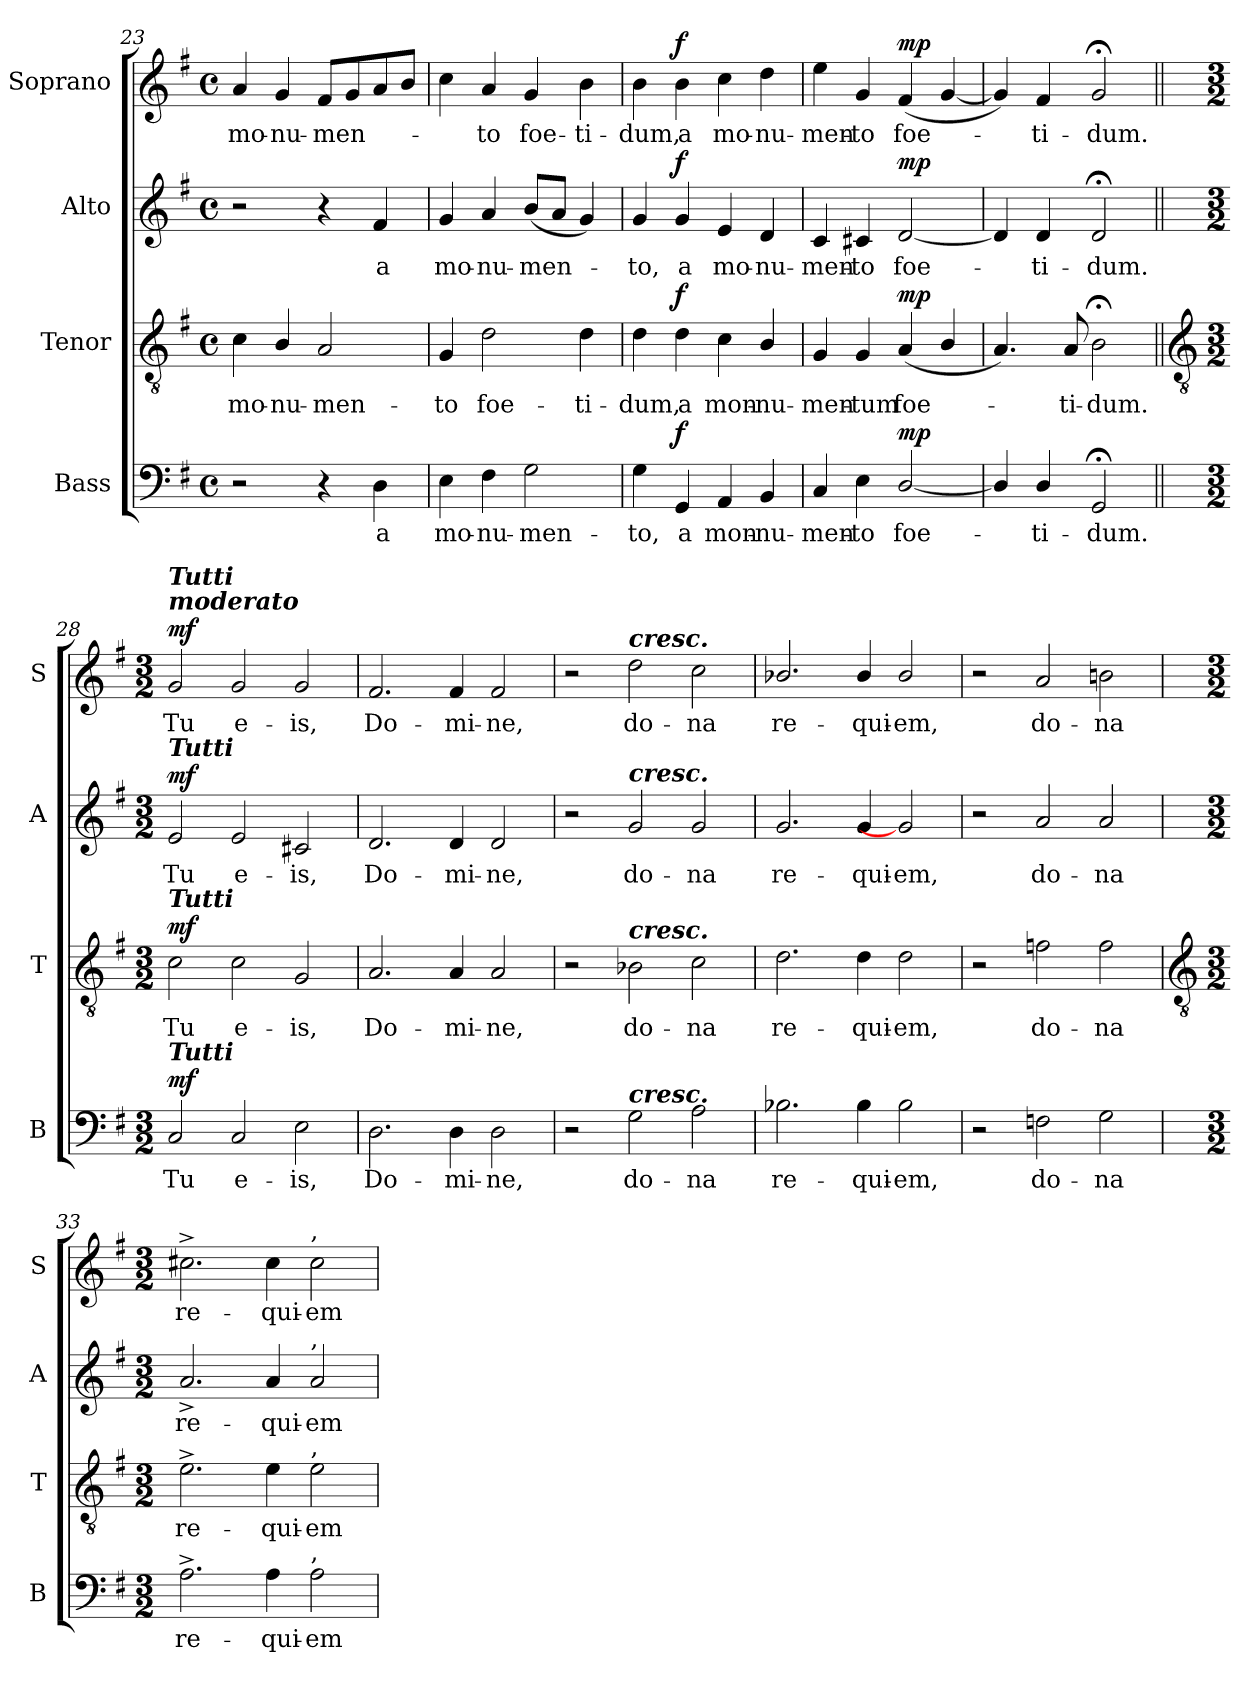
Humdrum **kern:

**kern	**text	**dynam	**kern	**text	**dynam	**kern	**text	**dynam	**kern	**text	**dynam
*part4	*part4	*part4	*part3	*part3	*part3	*part2	*part2	*part2	*part1	*part1	*part1
*staff4	*staff4	*staff4	*staff3	*staff3	*staff3	*staff2	*staff2	*staff2	*staff1	*staff1	*staff1
*I"Bass	*	*	*I"Tenor	*	*	*I"Alto	*	*	*I"Soprano	*	*
*I'B	*	*	*I'T	*	*	*I'A	*	*	*I'S	*	*
*clefF4	*	*	*clefGv2	*	*	*clefG2	*	*	*clefG2	*	*
*k[f#]	*	*	*k[f#]	*	*	*k[f#]	*	*	*k[f#]	*	*
*G:	*	*	*G:	*	*	*G:	*	*	*G:	*	*
*M4/4	*	*	*M4/4	*	*	*M4/4	*	*	*M4/4	*	*
*met(c)	*	*	*met(c)	*	*	*met(c)	*	*	*met(c)	*	*
=23	=23	=23	=23	=23	=23	=23	=23	=23	=23	=23	=23
!	!	!	!	!LO:LY:b	!	!	!	!	!	!LO:LY:b	!
2r	.	.	4c	mo-	.	2r	.	.	4a	mo-	.
!	!	!	!	!LO:LY:b	!	!	!	!	!	!LO:LY:b	!
.	.	.	4B/	-nu-	.	.	.	.	4g	-nu-	.
!	!	!	!	!LO:LY:b	!	!	!	!	!	!LO:LY:b	!
4r	.	.	2A	-men-	.	4r	.	.	8f#L	-men-	.
.	.	.	.	.	.	.	.	.	8g	.	.
!	!LO:LY:b	!	!	!	!	!	!LO:LY:b	!	!	!	!
4D	a	.	.	.	.	4f#	a	.	8a	.	.
.	.	.	.	.	.	.	.	.	8bJ	.	.
=24	=24	=24	=24	=24	=24	=24	=24	=24	=24	=24	=24
!	!LO:LY:b	!	!	!LO:LY:b	!	!	!LO:LY:b	!	!	!	!
4E	mo-	.	4G	-to	.	4g	mo-	.	4cc	.	.
!	!LO:LY:b	!	!	!LO:LY:b	!	!	!LO:LY:b	!	!	!LO:LY:b	!
4F#	-nu-	.	2d	foe-	.	4a	-nu-	.	4a	to	.
!	!LO:LY:b	!	!	!	!	!	!LO:LY:b	!	!	!LO:LY:b	!
2G	-men-	.	.	.	.	(<8bL	-men-	.	4g	foe-	.
.	.	.	.	.	.	8aJ	.	.	.	.	.
!	!	!	!	!LO:LY:b	!	!	!	!	!	!LO:LY:b	!
.	.	.	4d	-ti-	.	4g)	.	.	4b	-ti-	.
=25	=25	=25	=25	=25	=25	=25	=25	=25	=25	=25	=25
!	!LO:LY:b	!	!	!LO:LY:b	!	!	!LO:LY:b	!	!	!LO:LY:b	!
4G	-to,	.	4d	-dum,	.	4g	to,	.	4b	-dum,	.
!	!LO:LY:b	!LO:DY:b	!	!LO:LY:b	!LO:DY:b	!	!LO:LY:b	!LO:DY:b	!	!LO:LY:b	!LO:DY:b
4GG	a	f	4d	a	f	4g	a	f	4b	a	f
!	!LO:LY:b	!	!	!LO:LY:b	!	!	!LO:LY:b	!	!	!LO:LY:b	!
4AA	mon-	.	4c	mon-	.	4e	mo-	.	4cc	mo-	.
!	!LO:LY:b	!	!	!LO:LY:b	!	!	!LO:LY:b	!	!	!LO:LY:b	!
4BB	-nu-	.	4B/	-nu-	.	4d	-nu-	.	4dd	-nu-	.
=26	=26	=26	=26	=26	=26	=26	=26	=26	=26	=26	=26
!	!LO:LY:b	!	!	!LO:LY:b	!	!	!LO:LY:b	!	!	!LO:LY:b	!
4C	-men-	.	4G	-men-	.	4c	-men-	.	4ee	-men-	.
!	!LO:LY:b	!	!	!LO:LY:b	!	!	!LO:LY:b	!	!	!LO:LY:b	!
4E	-to	.	4G	-tum	.	4c#X	-to	.	4g	-to	.
!	!LO:LY:b	!LO:DY:b	!	!LO:LY:b	!LO:DY:b	!	!LO:LY:b	!LO:DY:b	!	!LO:LY:b	!LO:DY:b
[2D/	foe-	mp	(<4A	foe-	mp	[2d	foe-	mp	(<4f#	foe-	mp
.	.	.	4B/	.	.	.	.	.	[4g	.	.
=27	=27	=27	=27	=27	=27	=27	=27	=27	=27	=27	=27
4D/]	.	.	4.A)	.	.	4d]	.	.	4g])	.	.
!	!LO:LY:b	!	!	!	!	!	!LO:LY:b	!	!	!LO:LY:b	!
4D/	ti-	.	.	.	.	4d	ti-	.	4f#	ti-	.
!	!	!	!	!LO:LY:b	!	!	!	!	!	!	!
.	.	.	8A	ti-	.	.	.	.	.	.	.
!	!LO:LY:b	!	!	!LO:LY:b	!	!	!LO:LY:b	!	!	!LO:LY:b	!
2GG;<	-dum.	.	2B;<	-dum.	.	2d;<	-dum.	.	2g;<	-dum.	.
!!LO:LB:g=z
=28||	=28||	=28||	=28||	=28||	=28||	=28||	=28||	=28||	=28||	=28||	=28||
*	*	*	*clefGv2	*	*	*	*	*	*	*	*
*M3/2	*	*	*M3/2	*	*	*M3/2	*	*	*M3/2	*	*
!	!	!	!	!	!	!	!	!	!LO:TX:a:Bi:t=moderato	!	!
!	!	!	!	!	!	!	!	!	!LO:TX:a:Bi:t=Tutti	!	!
!	!	!	!	!	!	!LO:TX:a:Bi:t=Tutti	!	!	!	!	!
!	!	!	!LO:TX:a:Bi:t=Tutti	!	!	!	!	!	!	!	!
!LO:TX:a:Bi:t=Tutti	!	!	!	!	!	!	!	!	!	!	!
!	!LO:LY:b	!LO:DY:b	!	!LO:LY:b	!LO:DY:b	!	!LO:LY:b	!LO:DY:b	!	!LO:LY:b	!LO:DY:b
2C	Tu	mf	2c	Tu	mf	2e	Tu	mf	2g	Tu	mf
!	!LO:LY:b	!	!	!LO:LY:b	!	!	!LO:LY:b	!	!	!LO:LY:b	!
2C	e-	.	2c	e-	.	2e	e-	.	2g	e-	.
!	!LO:LY:b	!	!	!LO:LY:b	!	!	!LO:LY:b	!	!	!LO:LY:b	!
2E	-is,	.	2G	-is,	.	2c#X	-is,	.	2g	-is,	.
=29	=29	=29	=29	=29	=29	=29	=29	=29	=29	=29	=29
!	!LO:LY:b	!	!	!LO:LY:b	!	!	!LO:LY:b	!	!	!LO:LY:b	!
2.D	Do-	.	2.A	Do-	.	2.d	Do-	.	2.f#	Do-	.
!	!LO:LY:b	!	!	!LO:LY:b	!	!	!LO:LY:b	!	!	!LO:LY:b	!
4D	-mi-	.	4A	-mi-	.	4d	-mi-	.	4f#	-mi-	.
!	!LO:LY:b	!	!	!LO:LY:b	!	!	!LO:LY:b	!	!	!LO:LY:b	!
2D	-ne,	.	2A	-ne,	.	2d	-ne,	.	2f#	-ne,	.
=30	=30	=30	=30	=30	=30	=30	=30	=30	=30	=30	=30
2r	.	.	2r	.	.	2r	.	.	2r	.	.
!	!	!	!	!	!	!	!	!	!LO:TX:a:Bi:t=cresc.	!	!
!	!	!	!	!	!	!LO:TX:a:Bi:t=cresc.	!	!	!	!	!
!	!	!	!LO:TX:a:Bi:t=cresc.	!	!	!	!	!	!	!	!
!LO:TX:a:Bi:t=cresc.	!	!	!	!	!	!	!	!	!	!	!
!	!LO:LY:b	!	!	!LO:LY:b	!	!	!LO:LY:b	!	!	!LO:LY:b	!
2G	do-	.	2B-X	do-	.	2g	do-	.	2dd	do-	.
!	!LO:LY:b	!	!	!LO:LY:b	!	!	!LO:LY:b	!	!	!LO:LY:b	!
2A	-na	.	2c	-na	.	2g	-na	.	2cc	-na	.
=31	=31	=31	=31	=31	=31	=31	=31	=31	=31	=31	=31
!	!LO:LY:b	!	!	!LO:LY:b	!	!	!LO:LY:b	!	!	!LO:LY:b	!
2.B-X	re-	.	2.d	re-	.	2.g	re-	.	2.b-X/	re-	.
!	!LO:LY:b	!	!	!LO:LY:b	!	!	!LO:LY:b	!	!	!LO:LY:b	!
4B-	-qui-	.	4d	-qui-	.	4g	-qui-	.	4b-/	-qui-	.
!	!LO:LY:b	!	!	!LO:LY:b	!	!	!LO:LY:b	!	!	!LO:LY:b	!
2B-	-em,	.	2d	-em,	.	2g]	-em,	.	2b-/	-em,	.
=32	=32	=32	=32	=32	=32	=32	=32	=32	=32	=32	=32
2r	.	.	2r	.	.	2r	.	.	2r	.	.
!	!LO:LY:b	!	!	!LO:LY:b	!	!	!LO:LY:b	!	!	!LO:LY:b	!
2Fn	do-	.	2fn	do-	.	2a	do-	.	2a	do-	.
!	!LO:LY:b	!	!	!LO:LY:b	!	!	!LO:LY:b	!	!	!LO:LY:b	!
2G	-na	.	2f	-na	.	2a	-na	.	2bn	-na	.
!!LO:LB:g=z
=33	=33	=33	=33	=33	=33	=33	=33	=33	=33	=33	=33
*	*	*	*clefGv2	*	*	*	*	*	*	*	*
*M3/2	*	*	*M3/2	*	*	*M3/2	*	*	*M3/2	*	*
!	!LO:LY:b	!	!	!LO:LY:b	!	!	!LO:LY:b	!	!	!LO:LY:b	!
2.A^	re-	.	2.e^	re-	.	2.a^	re-	.	2.cc#X^	re-	.
!	!LO:LY:b	!	!	!LO:LY:b	!	!	!LO:LY:b	!	!	!LO:LY:b	!
4A	-qui-	.	4e	-qui-	.	4a	-qui-	.	4cc#	-qui-	.
!	!	!	!	!	!	!	!	!	!LO:TX:a:t=,	!	!
!	!	!	!	!	!	!LO:TX:a:t=,	!	!	!	!	!
!	!	!	!LO:TX:a:t=,	!	!	!	!	!	!	!	!
!LO:TX:a:t=,	!	!	!	!	!	!	!	!	!	!	!
!	!LO:LY:b	!	!	!LO:LY:b	!	!	!LO:LY:b	!	!	!LO:LY:b	!
2A	-em	.	2e	-em	.	2a	-em	.	2cc#	-em	.
=	=	=	=	=	=	=	=	=	=	=	=
*-	*-	*-	*-	*-	*-	*-	*-	*-	*-	*-	*-
